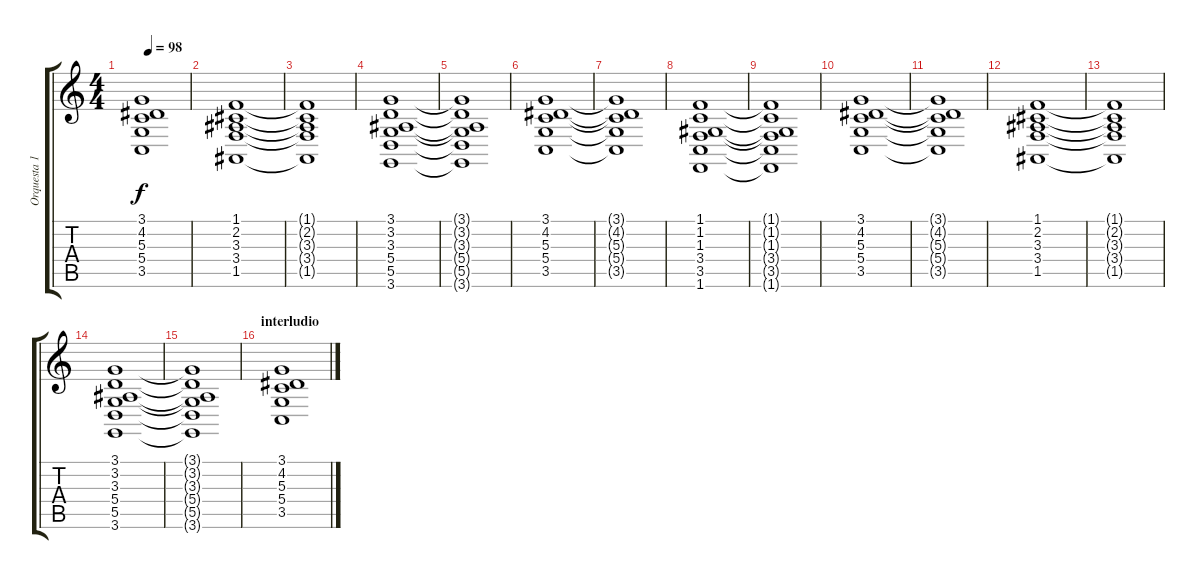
\track ("Orquesta 1" "Orquesta 1") {instrument stringensemble1}
\staff {score tabs}
\tuning (E4 B3 G3 D3 A2 E2) {hide}
\ts (4 4)
\tempo 98
\clef g2
\ks c
(3.1{t} 4.2{t} 5.3{t} 5.4{t} 3.5{t}).1{dy f} |
(1.1 2.2 3.3 3.4 1.5).1 |
(1.1{t} 2.2{t} 3.3{t} 3.4{t} 1.5{t}).1 |
(3.1 3.2 3.3 5.4 5.5 3.6).1 |
(3.1{t} 3.2{t} 3.3{t} 5.4{t} 5.5{t} 3.6{t}).1 |
\section ("" "")
(3.1 4.2 5.3 5.4 3.5).1 |
(3.1{t} 4.2{t} 5.3{t} 5.4{t} 3.5{t}).1 |
(1.1 1.2 1.3 3.4 3.5 1.6).1 |
(1.1{t} 1.2{t} 1.3{t} 3.4{t} 3.5{t} 1.6{t}).1 |
(3.1 4.2 5.3 5.4 3.5).1 |
(3.1{t} 4.2{t} 5.3{t} 5.4{t} 3.5{t}).1 |
(1.1 2.2 3.3 3.4 1.5).1 |
(1.1{t} 2.2{t} 3.3{t} 3.4{t} 1.5{t}).1 |
(3.1 3.2 3.3 5.4 5.5 3.6).1 |
(3.1{t} 3.2{t} 3.3{t} 5.4{t} 5.5{t} 3.6{t}).1 |
\section ("" "interludio")
(3.1 4.2 5.3 5.4 3.5).1
